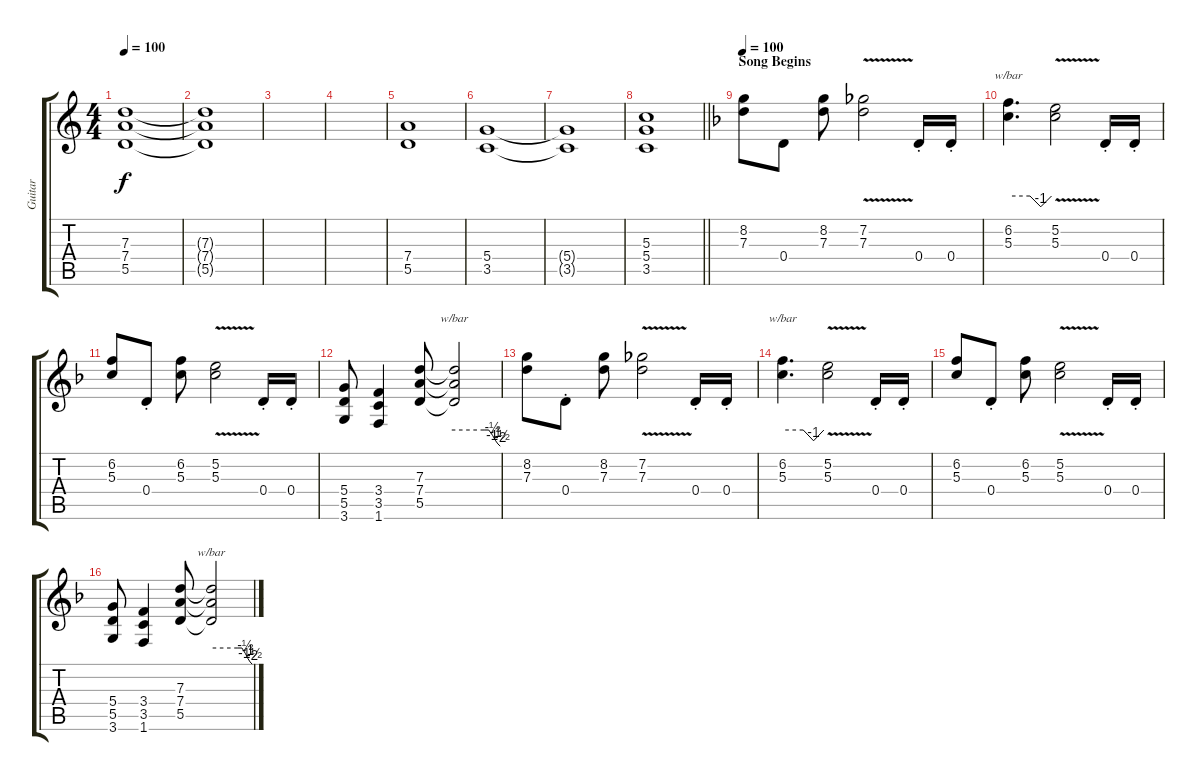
\track ("Guitar" "Guitar") {instrument distortionguitar}
\staff {score tabs}
\tuning (E4 B3 G3 D3 A2 E2) {hide}
\ts (4 4)
\tempo 100
\clef g2
\ks c
(7.3{t} 7.4{t} 5.5{t}).1{dy f} |
(7.3{t} 7.4{t} 5.5{t}).1 |
|
|
(7.4 5.5).1{volume 8} |
(5.4 3.5).1 |
(5.4{t} 3.5{t}).1 |
\barLineRight lightlight
(5.3 5.4 3.5).1{volume 16} |
\section ("" "Song Begins")
\tempo 100
\ks dminor
(8.2 7.3).8{volume 15} 0.4.8 (8.2 7.3).8 (7.2{v} 7.3{v}).2 0.4{st}.16 0.4{st}.16 |
(6.2 5.3).4{d tbe (custom default 0 0 30 0 45 -4 60 0)} (5.2{v} 5.3{v}).2 0.4{st}.16 0.4{st}.16 |
(6.2 5.3).8 0.4{st}.8 (6.2 5.3).8 (5.2{v} 5.3{v}).2 0.4{st}.16 0.4{st}.16 |
(5.4 5.5 3.6).8 (3.4 3.5 1.6).4 (7.3 7.4 5.5).8 (7.3{t} 7.4{t} 5.5{t}).2{tbe (custom default 0 0 39 0 45 0 50 -2 54 -4 57 -6 60 -8)} |
(8.2 7.3).8 0.4{st}.8 (8.2 7.3).8 (7.2{v} 7.3{v}).2 0.4{st}.16 0.4{st}.16 |
(6.2 5.3).4{d tbe (custom default 0 0 30 0 45 -4 60 0)} (5.2{v} 5.3{v}).2 0.4{st}.16 0.4{st}.16 |
(6.2 5.3).8 0.4{st}.8 (6.2 5.3).8 (5.2{v} 5.3{v}).2 0.4{st}.16 0.4{st}.16 |
(5.4 5.5 3.6).8 (3.4 3.5 1.6).4 (7.3 7.4 5.5).8 (7.3{t} 7.4{t} 5.5{t}).2{tbe (custom default 0 0 39 0 45 0 50 -2 54 -4 57 -6 60 -8)}
